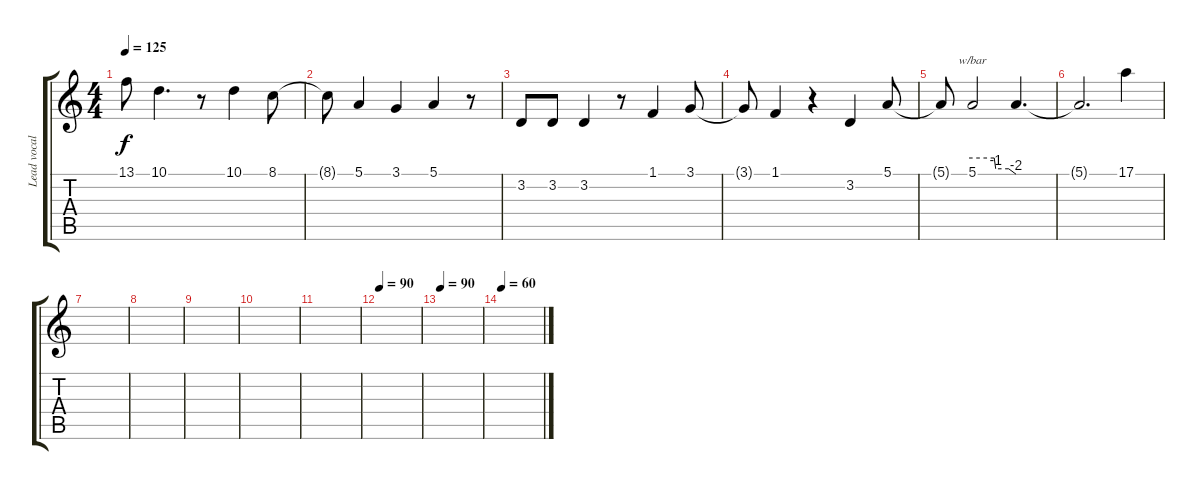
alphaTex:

\track ("Lead vocals" "Lead vocal") {instrument clarinet}
\staff {score tabs}
\tuning (E4 B3 G3 D3 A2 E2) {hide}
\ts (4 4)
\tempo 125
\clef g2
\ks c
13.1{t}.8{dy f} 10.1.4{d} r.8 10.1.4 8.1.8 |
8.1{t}.8 5.1.4 3.1.4 5.1.4 r.8 |
3.2.8 3.2.8 3.2.4 r.8 1.1.4 3.1.8 |
3.1{t}.8 1.1.4 r.4 3.2.4 5.1.8 |
5.1{t}.8 5.1.2{tbe (custom default 0 0 30 0 32 -4 50 -4 60 -8)} 5.1{t}.4{d} |
5.1{t}.2{d} 17.1.4 |
|
|
|
|
|
\tempo 90
|
\tempo 90
|
\tempo 60
